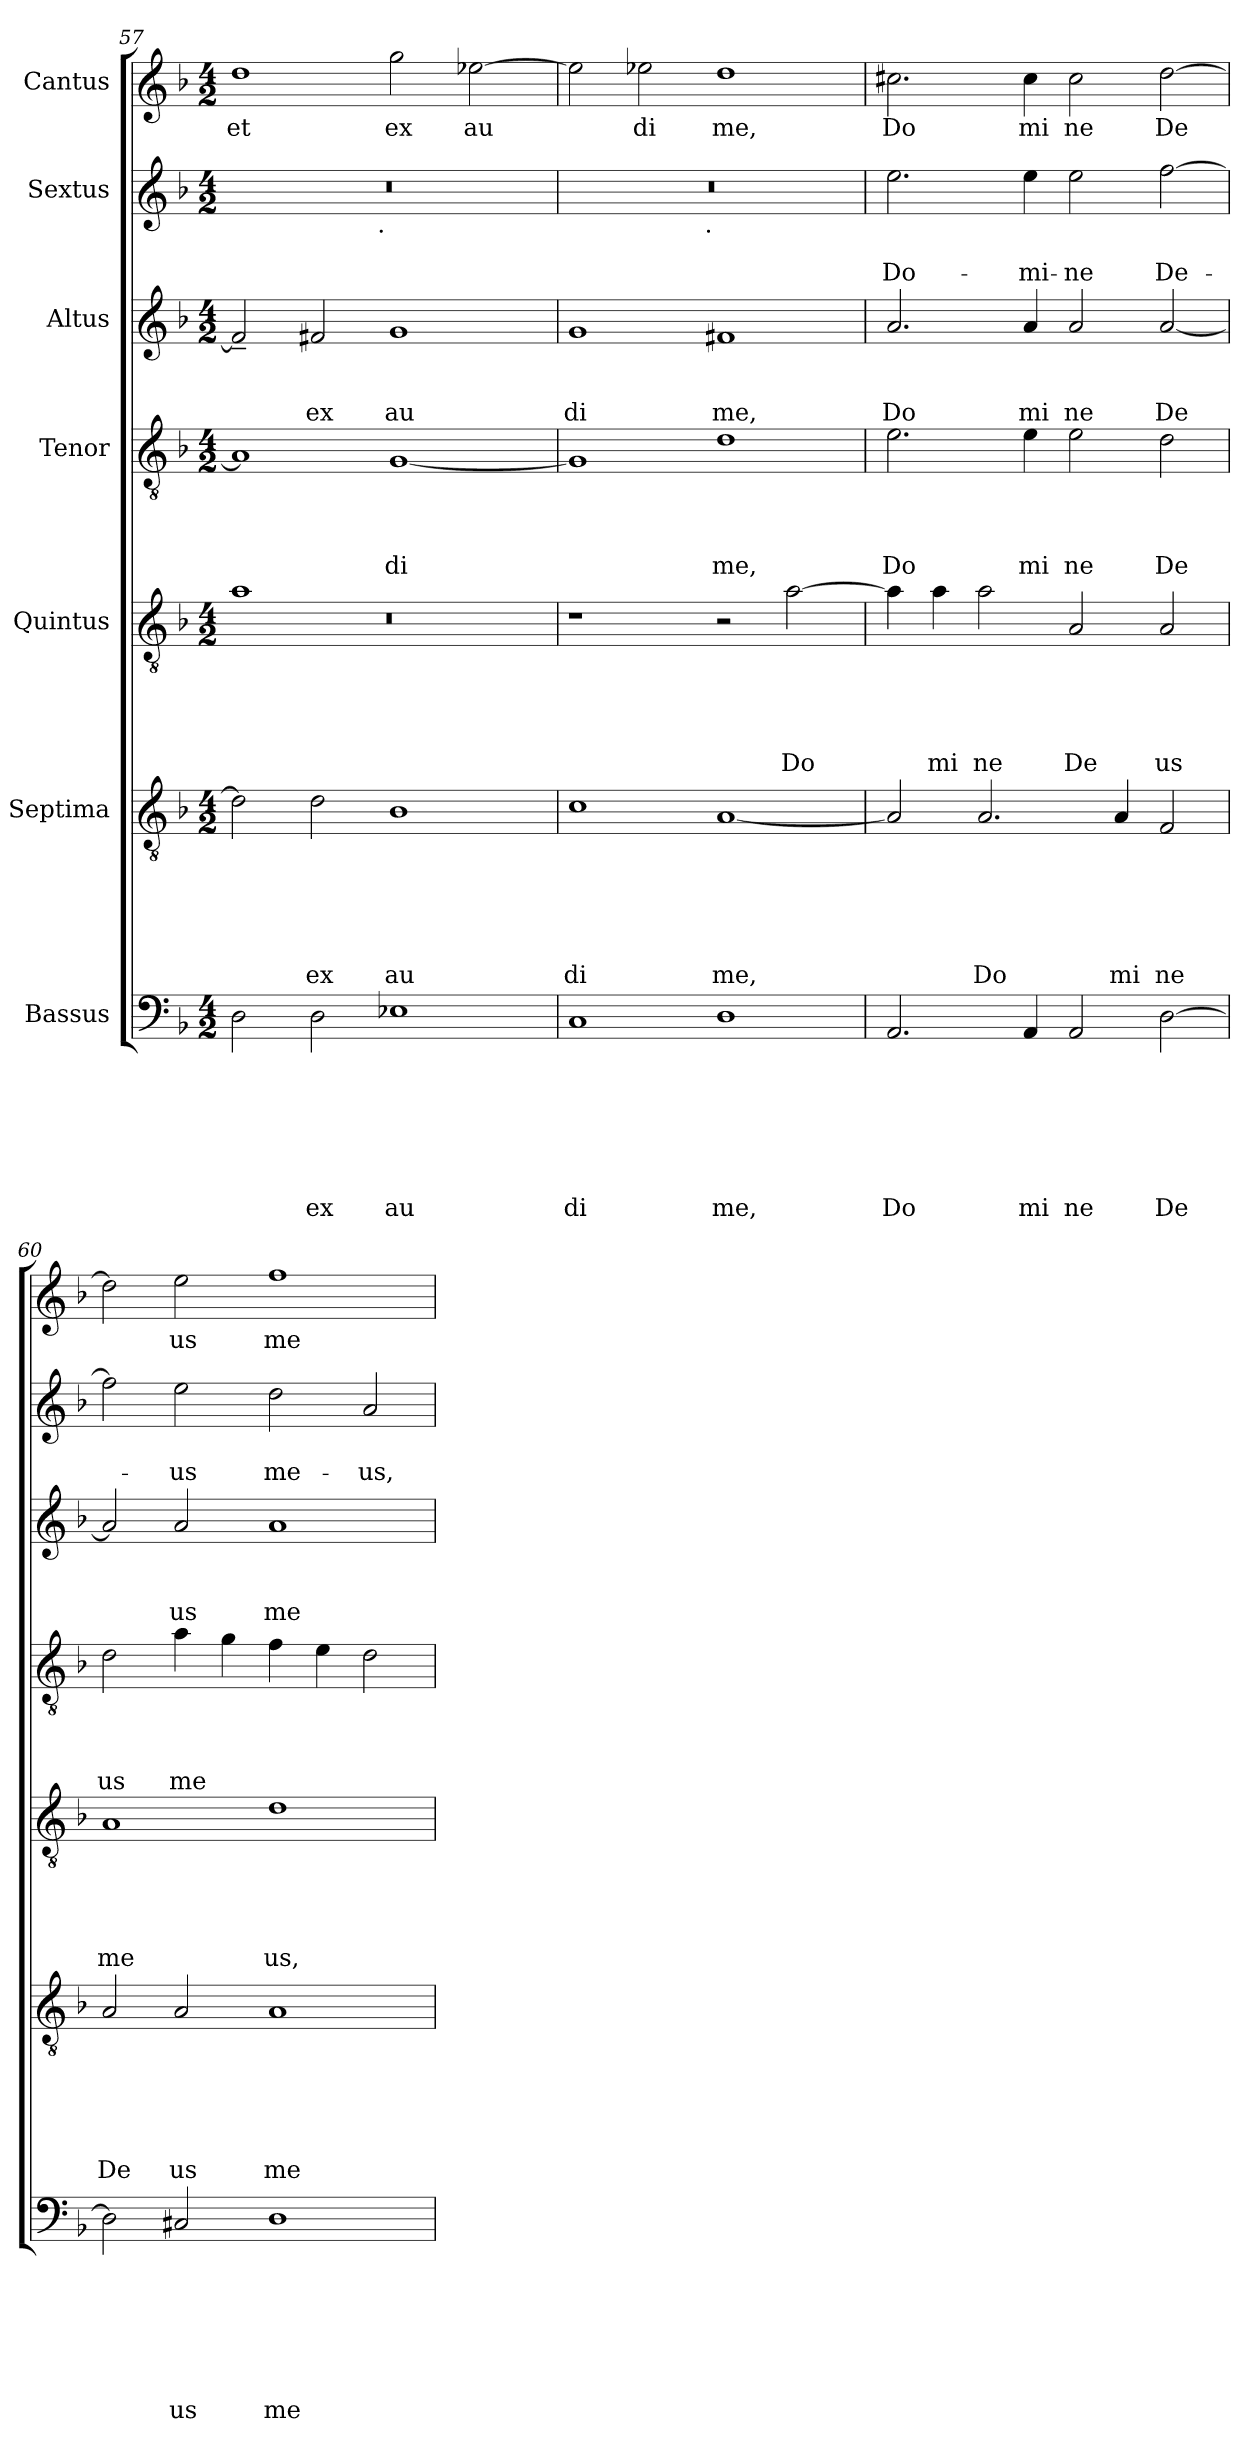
**kern	**text	**text	**text	**text	**text	**text	**text	**kern	**text	**text	**text	**text	**text	**text	**kern	**text	**text	**text	**text	**text	**kern	**text	**text	**text	**text	**kern	**text	**text	**text	**kern	**text	**text	**kern	**text
*part7	*part7	*part7	*part7	*part7	*part7	*part7	*part7	*part6	*part6	*part6	*part6	*part6	*part6	*part6	*part5	*part5	*part5	*part5	*part5	*part5	*part4	*part4	*part4	*part4	*part4	*part3	*part3	*part3	*part3	*part2	*part2	*part2	*part1	*part1
*staff7	*staff7	*staff7	*staff7	*staff7	*staff7	*staff7	*staff7	*staff6	*staff6	*staff6	*staff6	*staff6	*staff6	*staff6	*staff5	*staff5	*staff5	*staff5	*staff5	*staff5	*staff4	*staff4	*staff4	*staff4	*staff4	*staff3	*staff3	*staff3	*staff3	*staff2	*staff2	*staff2	*staff1	*staff1
*I"Bassus	*	*	*	*	*	*	*	*I"Septima	*	*	*	*	*	*	*I"Quintus	*	*	*	*	*	*I"Tenor	*	*	*	*	*I"Altus	*	*	*	*I"Sextus	*	*	*I"Cantus	*
!!LO:PB:g=z
*clefF4	*	*	*	*	*	*	*	*clefGv2	*	*	*	*	*	*	*clefGv2	*	*	*	*	*	*clefGv2	*	*	*	*	*clefG2	*	*	*	*clefG2	*	*	*clefG2	*
*ITrd-3c-5	*	*	*	*	*	*	*	*	*	*	*	*	*	*	*ITrd-3c-5	*	*	*	*	*	*ITrd-3c-5	*	*	*	*	*ITrd-3c-5	*	*	*	*ITrd-3c-5	*	*	*ITrd-3c-5	*
*k[b-e-]	*	*	*	*	*	*	*	*k[b-]	*	*	*	*	*	*	*k[b-e-]	*	*	*	*	*	*k[b-e-]	*	*	*	*	*k[b-e-]	*	*	*	*k[b-e-]	*	*	*k[b-e-]	*
*B-:	*	*	*	*	*	*	*	*F:	*	*	*	*	*	*	*B-:	*	*	*	*	*	*B-:	*	*	*	*	*B-:	*	*	*	*B-:	*	*	*B-:	*
*M4/2	*	*	*	*	*	*	*	*M4/2	*	*	*	*	*	*	*M4/2	*	*	*	*	*	*M4/2	*	*	*	*	*M4/2	*	*	*	*M4/2	*	*	*M4/2	*
=57	=57	=57	=57	=57	=57	=57	=57	=57	=57	=57	=57	=57	=57	=57	=57	=57	=57	=57	=57	=57	=57	=57	=57	=57	=57	=57	=57	=57	=57	=57	=57	=57	=57	=57
*	*	*	*	*	*	*	*	*	*	*	*	*	*	*	*^	*	*	*	*	*	*	*	*	*	*	*	*	*	*	*	*	*	*	*
*	*	*	*	*	*	*	*	*	*	*	*	*	*	*	*	*^	*	*	*	*	*	*	*	*	*	*	*	*	*	*	*	*	*	*	*
!	!	!	!	!	!	!	!	!	!	!	!	!	!	!	!	!	!LO:N:vis=1	!	!	!	!	!	!	!	!	!	!	!	!	!	!	!	!	!	!	!LO:LY:b
*	*	*	*	*	*	*	*	*	*	*	*	*	*	*	*	*	*	*	*	*	*	*	*	*	*	*	*	*	*	*	*	*^	*	*	*	*
2G\	.	.	.	.	.	.	.	2d\]	.	.	.	.	.	.	32ryy	1dd	0r	.	.	.	.	.	1d]	.	.	.	.	2b~</]	.	.	.	0r	2ryy	.	.	1gg	et
.	.	.	.	.	.	.	.	.	.	.	.	.	.	.	1ryy	.	.	.	.	.	.	.	.	.	.	.	.	.	.	.	.	.	.	.	.	.	.
!	!	!	!	!	!	!	!LO:LY:b	!	!	!	!	!	!	!LO:LY:b	!	!	!	!	!	!	!	!	!	!	!	!	!	!	!	!	!LO:LY:b	!	!	!	!	!	!
2G\	.	.	.	.	.	.	ex	2d\	.	.	.	.	.	ex	.	.	.	.	.	.	.	.	.	.	.	.	.	2bn/	.	.	ex	.	4...ryy	.	.	.	.
!	!	!	!	!	!	!	!	!	!	!	!	!	!	!	!	!	!	!	!	!	!	!	!	!	!	!	!	!	!	!	!	!	!LO:TX:b:t=.	!	!	!	!
.	.	.	.	.	.	.	.	.	.	.	.	.	.	.	.	.	.	.	.	.	.	.	.	.	.	.	.	.	.	.	.	.	1ryy	.	.	.	.
!	!	!	!	!	!	!	!LO:LY:b	!	!	!	!	!	!	!LO:LY:b	!	!	!	!	!	!	!	!	!	!	!	!	!LO:LY:b	!	!	!	!LO:LY:b	!	!	!	!	!	!LO:LY:b
1A-X	.	.	.	.	.	.	au	1B-	.	.	.	.	.	au	.	1ryy	.	.	.	.	.	.	[<1c	.	.	.	di	1cc	.	.	au	.	.	.	.	2ccc\	ex
.	.	.	.	.	.	.	.	.	.	.	.	.	.	.	2ryy	.	.	.	.	.	.	.	.	.	.	.	.	.	.	.	.	.	.	.	.	.	.
!	!	!	!	!	!	!	!	!	!	!	!	!	!	!	!	!	!	!	!	!	!	!	!	!	!	!	!	!	!	!	!	!	!	!	!	!	!LO:LY:b
.	.	.	.	.	.	.	.	.	.	.	.	.	.	.	.	.	.	.	.	.	.	.	.	.	.	.	.	.	.	.	.	.	.	.	.	[>2aa-X\	au
.	.	.	.	.	.	.	.	.	.	.	.	.	.	.	4...ryy	.	.	.	.	.	.	.	.	.	.	.	.	.	.	.	.	.	.	.	.	.	.
.	.	.	.	.	.	.	.	.	.	.	.	.	.	.	.	.	.	.	.	.	.	.	.	.	.	.	.	.	.	.	.	.	32ryy	.	.	.	.
=58	=58	=58	=58	=58	=58	=58	=58	=58	=58	=58	=58	=58	=58	=58	=58	=58	=58	=58	=58	=58	=58	=58	=58	=58	=58	=58	=58	=58	=58	=58	=58	=58	=58	=58	=58	=58	=58
!	!	!	!	!	!	!	!LO:LY:b	!	!	!	!	!	!	!LO:LY:b	!	!	!	!	!	!	!	!	!	!	!	!	!	!	!	!	!LO:LY:b	!	!	!	!	!	!
*	*	*	*	*	*	*	*	*	*	*	*	*	*	*	*v	*v	*v	*	*	*	*	*	*	*	*	*	*	*	*	*	*	*	*	*	*	*	*
1F	.	.	.	.	.	.	di	1c	.	.	.	.	.	di	1r	.	.	.	.	.	1c]	.	.	.	.	1cc	.	.	di	0r	2ryy	.	.	2aa-\]	.
!	!	!	!	!	!	!	!	!	!	!	!	!	!	!	!	!	!	!	!	!	!	!	!	!	!	!	!	!	!	!	!	!	!	!	!LO:LY:b
.	.	.	.	.	.	.	.	.	.	.	.	.	.	.	.	.	.	.	.	.	.	.	.	.	.	.	.	.	.	.	4...ryy	.	.	2aa-X\	di
!	!	!	!	!	!	!	!	!	!	!	!	!	!	!	!	!	!	!	!	!	!	!	!	!	!	!	!	!	!	!	!LO:TX:b:t=.	!	!	!	!
.	.	.	.	.	.	.	.	.	.	.	.	.	.	.	.	.	.	.	.	.	.	.	.	.	.	.	.	.	.	.	1ryy	.	.	.	.
!	!	!	!	!	!	!	!LO:LY:b	!	!	!	!	!	!	!LO:LY:b	!	!	!	!	!	!	!	!	!	!	!LO:LY:b	!	!	!	!LO:LY:b	!	!	!	!	!	!LO:LY:b
1G	.	.	.	.	.	.	me,	[<1A	.	.	.	.	.	me,	2r	.	.	.	.	.	1g	.	.	.	me,	1bn	.	.	me,	.	.	.	.	1gg	me,
!	!	!	!	!	!	!	!	!	!	!	!	!	!	!	!	!	!	!	!	!LO:LY:b	!	!	!	!	!	!	!	!	!	!	!	!	!	!	!
.	.	.	.	.	.	.	.	.	.	.	.	.	.	.	[>2dd\	.	.	.	.	Do	.	.	.	.	.	.	.	.	.	.	.	.	.	.	.
.	.	.	.	.	.	.	.	.	.	.	.	.	.	.	.	.	.	.	.	.	.	.	.	.	.	.	.	.	.	.	32ryy	.	.	.	.
=59	=59	=59	=59	=59	=59	=59	=59	=59	=59	=59	=59	=59	=59	=59	=59	=59	=59	=59	=59	=59	=59	=59	=59	=59	=59	=59	=59	=59	=59	=59	=59	=59	=59	=59	=59
!	!	!	!	!	!	!	!LO:LY:b	!	!	!	!	!	!	!	!	!	!	!	!	!	!	!	!	!	!LO:LY:b	!	!	!	!LO:LY:b	!	!	!	!LO:LY:b	!	!LO:LY:b
*	*	*	*	*	*	*	*	*	*	*	*	*	*	*	*	*	*	*	*	*	*	*	*	*	*	*	*	*	*	*v	*v	*	*	*	*
2.D/	.	.	.	.	.	.	Do	2A/]	.	.	.	.	.	.	4dd\]	.	.	.	.	.	2.a\	.	.	.	Do	2.dd/	.	.	Do	2.aa\	.	Do-	2.ff#X\	Do
!	!	!	!	!	!	!	!	!	!	!	!	!	!	!	!	!	!	!	!	!LO:LY:b	!	!	!	!	!	!	!	!	!	!	!	!	!	!
.	.	.	.	.	.	.	.	.	.	.	.	.	.	.	4dd\	.	.	.	.	mi	.	.	.	.	.	.	.	.	.	.	.	.	.	.
!	!	!	!	!	!	!	!	!	!	!	!	!	!	!LO:LY:b	!	!	!	!	!	!LO:LY:b	!	!	!	!	!	!	!	!	!	!	!	!	!	!
.	.	.	.	.	.	.	.	2.A/	.	.	.	.	.	Do	2dd\	.	.	.	.	ne	.	.	.	.	.	.	.	.	.	.	.	.	.	.
!	!	!	!	!	!	!	!LO:LY:b	!	!	!	!	!	!	!	!	!	!	!	!	!	!	!	!	!	!LO:LY:b	!	!	!	!LO:LY:b	!	!	!LO:LY:b	!	!LO:LY:b
4D/	.	.	.	.	.	.	mi	.	.	.	.	.	.	.	.	.	.	.	.	.	4a\	.	.	.	mi	4dd/	.	.	mi	4aa\	.	-mi-	4ff#\	mi
!	!	!	!	!	!	!	!LO:LY:b	!	!	!	!	!	!	!	!	!	!	!	!	!LO:LY:b	!	!	!	!	!LO:LY:b	!	!	!	!LO:LY:b	!	!	!LO:LY:b	!	!LO:LY:b
2D/	.	.	.	.	.	.	ne	.	.	.	.	.	.	.	2d/	.	.	.	.	De	2a\	.	.	.	ne	2dd/	.	.	ne	2aa\	.	-ne	2ff#\	ne
!	!	!	!	!	!	!	!	!	!	!	!	!	!	!LO:LY:b	!	!	!	!	!	!	!	!	!	!	!	!	!	!	!	!	!	!	!	!
.	.	.	.	.	.	.	.	4A/	.	.	.	.	.	mi	.	.	.	.	.	.	.	.	.	.	.	.	.	.	.	.	.	.	.	.
!	!	!	!	!	!	!	!LO:LY:b	!	!	!	!	!	!	!LO:LY:b	!	!	!	!	!	!LO:LY:b	!	!	!	!	!LO:LY:b	!	!	!	!LO:LY:b	!	!	!LO:LY:b	!	!LO:LY:b
[>2G\	.	.	.	.	.	.	De	2F/	.	.	.	.	.	ne	2d/	.	.	.	.	us	2g\	.	.	.	De	[<2dd/	.	.	De	[>2bb-\	.	De-	[>2gg\	De
=60	=60	=60	=60	=60	=60	=60	=60	=60	=60	=60	=60	=60	=60	=60	=60	=60	=60	=60	=60	=60	=60	=60	=60	=60	=60	=60	=60	=60	=60	=60	=60	=60	=60	=60
!	!	!	!	!	!	!	!	!	!	!	!	!	!	!LO:LY:b	!	!	!	!	!	!LO:LY:b	!	!	!	!	!LO:LY:b	!	!	!	!	!	!	!	!	!
2G\]	.	.	.	.	.	.	.	2A/	.	.	.	.	.	De	1d	.	.	.	.	me	2g\	.	.	.	us	2dd/]	.	.	.	2bb-\]	.	.	2gg\]	.
!	!	!	!	!	!	!	!LO:LY:b	!	!	!	!	!	!	!LO:LY:b	!	!	!	!	!	!	!	!	!	!	!LO:LY:b	!	!	!	!LO:LY:b	!	!	!LO:LY:b	!	!LO:LY:b
2F#X/	.	.	.	.	.	.	us	2A/	.	.	.	.	.	us	.	.	.	.	.	.	4dd\	.	.	.	me	2dd/	.	.	us	2aa\	.	-us	2aa\	us
.	.	.	.	.	.	.	.	.	.	.	.	.	.	.	.	.	.	.	.	.	4cc\	.	.	.	.	.	.	.	.	.	.	.	.	.
!	!	!	!	!	!	!	!LO:LY:b	!	!	!	!	!	!	!LO:LY:b	!	!	!	!	!	!LO:LY:b	!	!	!	!	!	!	!	!	!LO:LY:b	!	!	!LO:LY:b	!	!LO:LY:b
1G	.	.	.	.	.	.	me	1A	.	.	.	.	.	me	1g	.	.	.	.	us,	4b-\	.	.	.	.	1dd	.	.	me	2gg\	.	me-	1bb-	me
.	.	.	.	.	.	.	.	.	.	.	.	.	.	.	.	.	.	.	.	.	4a\	.	.	.	.	.	.	.	.	.	.	.	.	.
!	!	!	!	!	!	!	!	!	!	!	!	!	!	!	!	!	!	!	!	!	!	!	!	!	!	!	!	!	!	!	!	!LO:LY:b	!	!
.	.	.	.	.	.	.	.	.	.	.	.	.	.	.	.	.	.	.	.	.	2g\	.	.	.	.	.	.	.	.	2dd/	.	-us,	.	.
=	=	=	=	=	=	=	=	=	=	=	=	=	=	=	=	=	=	=	=	=	=	=	=	=	=	=	=	=	=	=	=	=	=	=
*-	*-	*-	*-	*-	*-	*-	*-	*-	*-	*-	*-	*-	*-	*-	*-	*-	*-	*-	*-	*-	*-	*-	*-	*-	*-	*-	*-	*-	*-	*-	*-	*-	*-	*-
